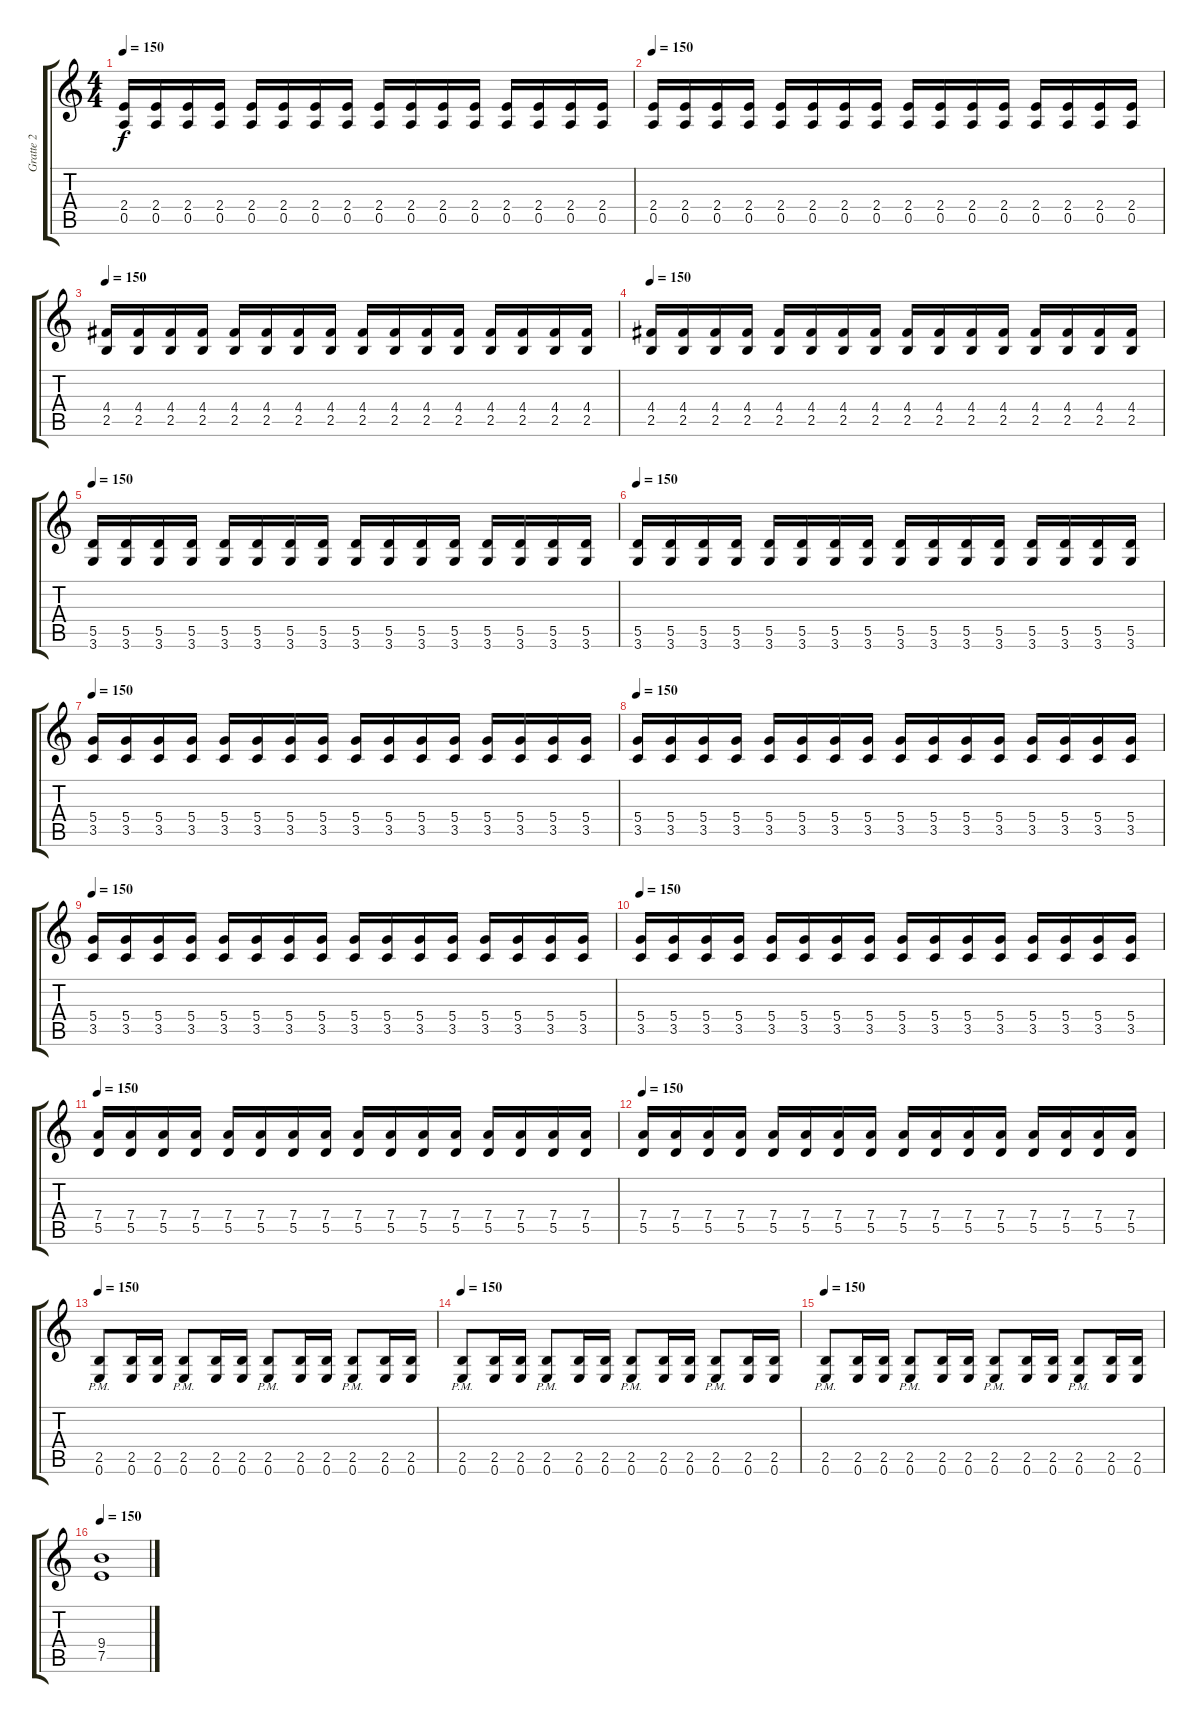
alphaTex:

\track ("Gratte 2" "Gratte 2") {instrument distortionguitar}
\staff {score tabs}
\tuning (E4 B3 G3 D3 A2 E2) {hide}
\ts (4 4)
\tempo 150
\clef g2
\ks c
(2.4 0.5).16{dy f} (2.4 0.5).16 (2.4 0.5).16 (2.4 0.5).16 (2.4 0.5).16 (2.4 0.5).16 (2.4 0.5).16 (2.4 0.5).16 (2.4 0.5).16 (2.4 0.5).16 (2.4 0.5).16 (2.4 0.5).16 (2.4 0.5).16 (2.4 0.5).16 (2.4 0.5).16 (2.4 0.5).16 |
\tempo 150
(2.4 0.5).16 (2.4 0.5).16 (2.4 0.5).16 (2.4 0.5).16 (2.4 0.5).16 (2.4 0.5).16 (2.4 0.5).16 (2.4 0.5).16 (2.4 0.5).16 (2.4 0.5).16 (2.4 0.5).16 (2.4 0.5).16 (2.4 0.5).16 (2.4 0.5).16 (2.4 0.5).16 (2.4 0.5).16 |
\tempo 150
(4.4 2.5).16 (4.4 2.5).16 (4.4 2.5).16 (4.4 2.5).16 (4.4 2.5).16 (4.4 2.5).16 (4.4 2.5).16 (4.4 2.5).16 (4.4 2.5).16 (4.4 2.5).16 (4.4 2.5).16 (4.4 2.5).16 (4.4 2.5).16 (4.4 2.5).16 (4.4 2.5).16 (4.4 2.5).16 |
\tempo 150
(4.4 2.5).16 (4.4 2.5).16 (4.4 2.5).16 (4.4 2.5).16 (4.4 2.5).16 (4.4 2.5).16 (4.4 2.5).16 (4.4 2.5).16 (4.4 2.5).16 (4.4 2.5).16 (4.4 2.5).16 (4.4 2.5).16 (4.4 2.5).16 (4.4 2.5).16 (4.4 2.5).16 (4.4 2.5).16 |
\tempo 150
(5.5 3.6).16 (5.5 3.6).16 (5.5 3.6).16 (5.5 3.6).16 (5.5 3.6).16 (5.5 3.6).16 (5.5 3.6).16 (5.5 3.6).16 (5.5 3.6).16 (5.5 3.6).16 (5.5 3.6).16 (5.5 3.6).16 (5.5 3.6).16 (5.5 3.6).16 (5.5 3.6).16 (5.5 3.6).16 |
\tempo 150
(5.5 3.6).16 (5.5 3.6).16 (5.5 3.6).16 (5.5 3.6).16 (5.5 3.6).16 (5.5 3.6).16 (5.5 3.6).16 (5.5 3.6).16 (5.5 3.6).16 (5.5 3.6).16 (5.5 3.6).16 (5.5 3.6).16 (5.5 3.6).16 (5.5 3.6).16 (5.5 3.6).16 (5.5 3.6).16 |
\tempo 150
(5.4 3.5).16 (5.4 3.5).16 (5.4 3.5).16 (5.4 3.5).16 (5.4 3.5).16 (5.4 3.5).16 (5.4 3.5).16 (5.4 3.5).16 (5.4 3.5).16 (5.4 3.5).16 (5.4 3.5).16 (5.4 3.5).16 (5.4 3.5).16 (5.4 3.5).16 (5.4 3.5).16 (5.4 3.5).16 |
\tempo 150
(5.4 3.5).16 (5.4 3.5).16 (5.4 3.5).16 (5.4 3.5).16 (5.4 3.5).16 (5.4 3.5).16 (5.4 3.5).16 (5.4 3.5).16 (5.4 3.5).16 (5.4 3.5).16 (5.4 3.5).16 (5.4 3.5).16 (5.4 3.5).16 (5.4 3.5).16 (5.4 3.5).16 (5.4 3.5).16 |
\tempo 150
(5.4 3.5).16 (5.4 3.5).16 (5.4 3.5).16 (5.4 3.5).16 (5.4 3.5).16 (5.4 3.5).16 (5.4 3.5).16 (5.4 3.5).16 (5.4 3.5).16 (5.4 3.5).16 (5.4 3.5).16 (5.4 3.5).16 (5.4 3.5).16 (5.4 3.5).16 (5.4 3.5).16 (5.4 3.5).16 |
\tempo 150
(5.4 3.5).16 (5.4 3.5).16 (5.4 3.5).16 (5.4 3.5).16 (5.4 3.5).16 (5.4 3.5).16 (5.4 3.5).16 (5.4 3.5).16 (5.4 3.5).16 (5.4 3.5).16 (5.4 3.5).16 (5.4 3.5).16 (5.4 3.5).16 (5.4 3.5).16 (5.4 3.5).16 (5.4 3.5).16 |
\tempo 150
(7.4 5.5).16 (7.4 5.5).16 (7.4 5.5).16 (7.4 5.5).16 (7.4 5.5).16 (7.4 5.5).16 (7.4 5.5).16 (7.4 5.5).16 (7.4 5.5).16 (7.4 5.5).16 (7.4 5.5).16 (7.4 5.5).16 (7.4 5.5).16 (7.4 5.5).16 (7.4 5.5).16 (7.4 5.5).16 |
\tempo 150
(7.4 5.5).16 (7.4 5.5).16 (7.4 5.5).16 (7.4 5.5).16 (7.4 5.5).16 (7.4 5.5).16 (7.4 5.5).16 (7.4 5.5).16 (7.4 5.5).16 (7.4 5.5).16 (7.4 5.5).16 (7.4 5.5).16 (7.4 5.5).16 (7.4 5.5).16 (7.4 5.5).16 (7.4 5.5).16 |
\tempo 150
(2.5{pm} 0.6{pm}).8 (2.5 0.6).16 (2.5 0.6).16 (2.5{pm} 0.6{pm}).8 (2.5 0.6).16 (2.5 0.6).16 (2.5{pm} 0.6{pm}).8 (2.5 0.6).16 (2.5 0.6).16 (2.5{pm} 0.6{pm}).8 (2.5 0.6).16 (2.5 0.6).16 |
\tempo 150
(2.5{pm} 0.6{pm}).8 (2.5 0.6).16 (2.5 0.6).16 (2.5{pm} 0.6{pm}).8 (2.5 0.6).16 (2.5 0.6).16 (2.5{pm} 0.6{pm}).8 (2.5 0.6).16 (2.5 0.6).16 (2.5{pm} 0.6{pm}).8 (2.5 0.6).16 (2.5 0.6).16 |
\tempo 150
(2.5{pm} 0.6{pm}).8 (2.5 0.6).16 (2.5 0.6).16 (2.5{pm} 0.6{pm}).8 (2.5 0.6).16 (2.5 0.6).16 (2.5{pm} 0.6{pm}).8 (2.5 0.6).16 (2.5 0.6).16 (2.5{pm} 0.6{pm}).8 (2.5 0.6).16 (2.5 0.6).16 |
\tempo 150
(9.4 7.5).1
